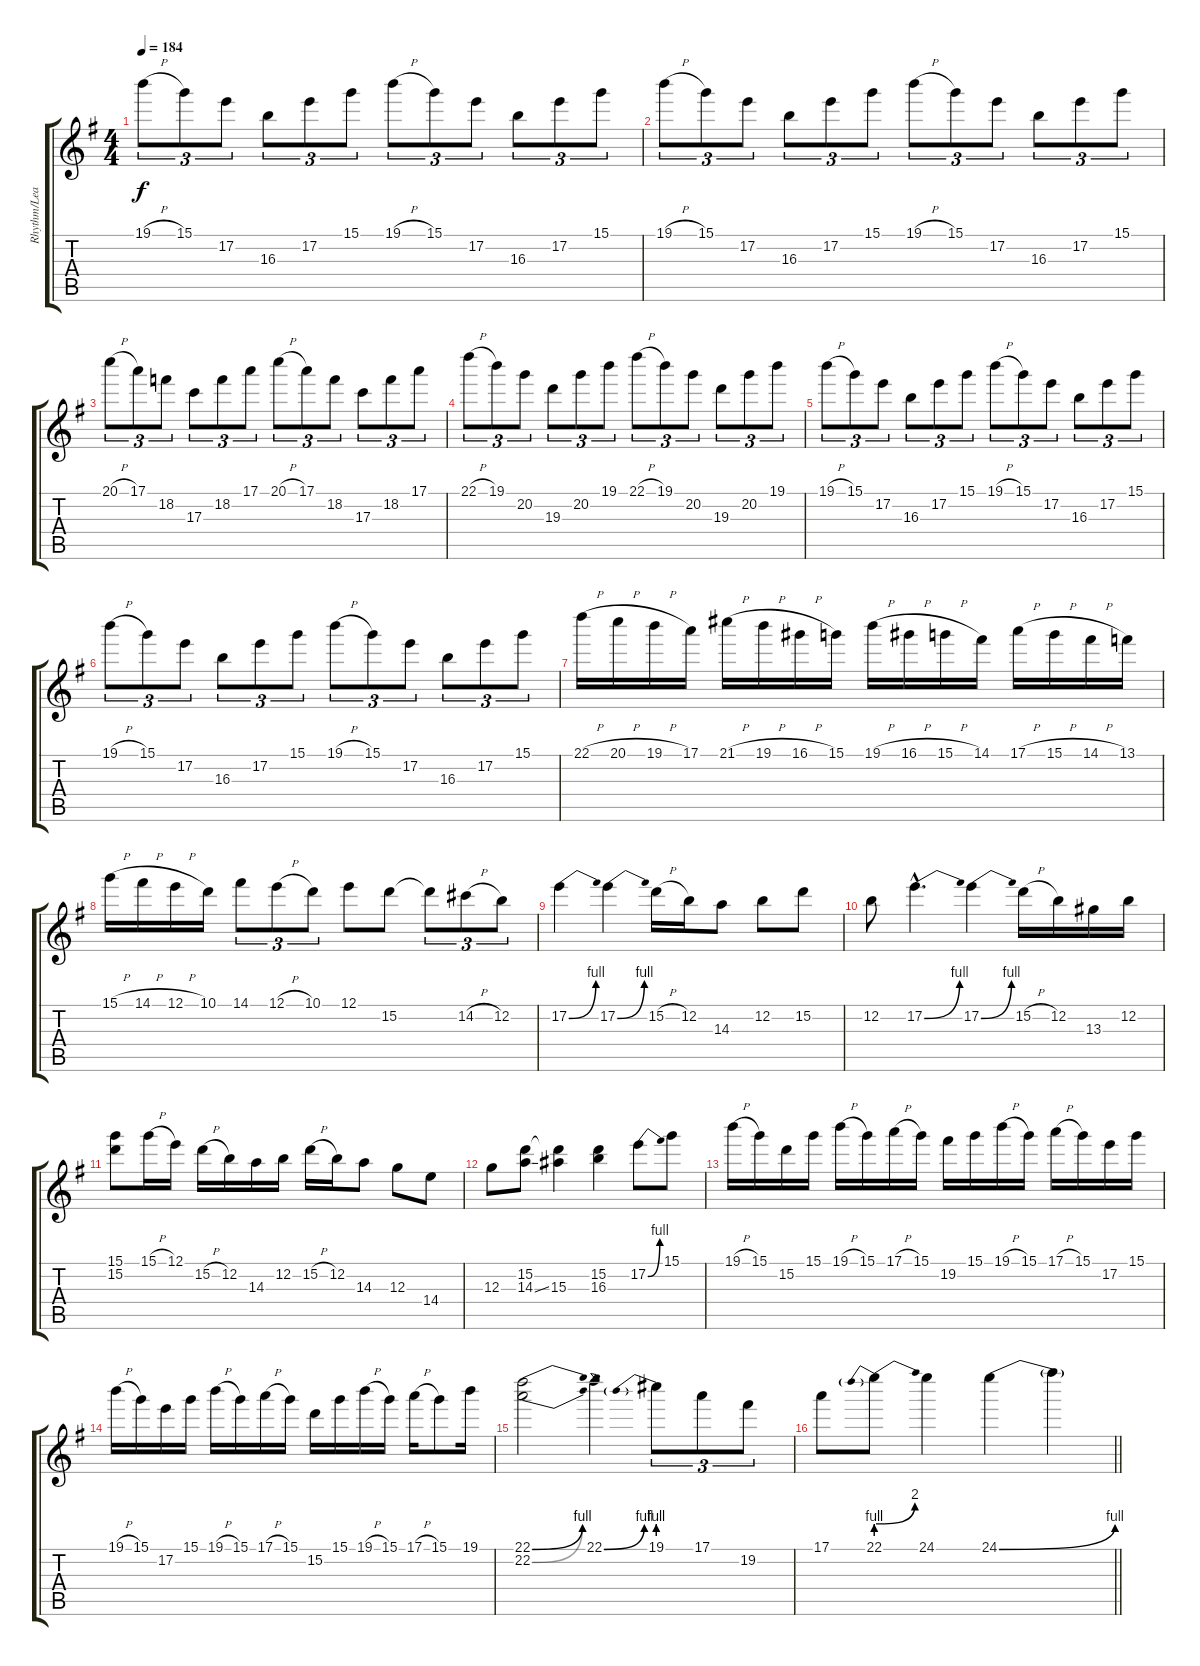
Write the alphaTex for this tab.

\track ("Rhythm/Lead" "Rhythm/Lea") {instrument overdrivenguitar}
\staff {score tabs}
\tuning (E4 B3 G3 D3 A2 E2) {hide}
\ts (4 4)
\tempo 184
\clef g2
\ks eminor
19.1{h}.8{tu (3 2) dy f} 15.1.8{tu (3 2)} 17.2.8{tu (3 2)} 16.3.8{tu (3 2)} 17.2.8{tu (3 2)} 15.1.8{tu (3 2)} 19.1{h}.8{tu (3 2)} 15.1.8{tu (3 2)} 17.2.8{tu (3 2)} 16.3.8{tu (3 2)} 17.2.8{tu (3 2)} 15.1.8{tu (3 2)} |
19.1{h}.8{tu (3 2)} 15.1.8{tu (3 2)} 17.2.8{tu (3 2)} 16.3.8{tu (3 2)} 17.2.8{tu (3 2)} 15.1.8{tu (3 2)} 19.1{h}.8{tu (3 2)} 15.1.8{tu (3 2)} 17.2.8{tu (3 2)} 16.3.8{tu (3 2)} 17.2.8{tu (3 2)} 15.1.8{tu (3 2)} |
20.1{h}.8{tu (3 2)} 17.1.8{tu (3 2)} 18.2.8{tu (3 2)} 17.3.8{tu (3 2)} 18.2.8{tu (3 2)} 17.1.8{tu (3 2)} 20.1{h}.8{tu (3 2)} 17.1.8{tu (3 2)} 18.2.8{tu (3 2)} 17.3.8{tu (3 2)} 18.2.8{tu (3 2)} 17.1.8{tu (3 2)} |
22.1{h}.8{tu (3 2)} 19.1.8{tu (3 2)} 20.2.8{tu (3 2)} 19.3.8{tu (3 2)} 20.2.8{tu (3 2)} 19.1.8{tu (3 2)} 22.1{h}.8{tu (3 2)} 19.1.8{tu (3 2)} 20.2.8{tu (3 2)} 19.3.8{tu (3 2)} 20.2.8{tu (3 2)} 19.1.8{tu (3 2)} |
19.1{h}.8{tu (3 2)} 15.1.8{tu (3 2)} 17.2.8{tu (3 2)} 16.3.8{tu (3 2)} 17.2.8{tu (3 2)} 15.1.8{tu (3 2)} 19.1{h}.8{tu (3 2)} 15.1.8{tu (3 2)} 17.2.8{tu (3 2)} 16.3.8{tu (3 2)} 17.2.8{tu (3 2)} 15.1.8{tu (3 2)} |
19.1{h}.8{tu (3 2)} 15.1.8{tu (3 2)} 17.2.8{tu (3 2)} 16.3.8{tu (3 2)} 17.2.8{tu (3 2)} 15.1.8{tu (3 2)} 19.1{h}.8{tu (3 2)} 15.1.8{tu (3 2)} 17.2.8{tu (3 2)} 16.3.8{tu (3 2)} 17.2.8{tu (3 2)} 15.1.8{tu (3 2)} |
22.1{h}.16 20.1{h}.16 19.1{h}.16 17.1.16 21.1{h}.16 19.1{h}.16 16.1{h}.16 15.1.16 19.1{h}.16 16.1{h}.16 15.1{h}.16 14.1.16 17.1{h}.16 15.1{h}.16 14.1{h}.16 13.1.16 |
15.1{h}.16 14.1{h}.16 12.1{h}.16 10.1.16 14.1.8{tu (3 2)} 12.1{h}.8{tu (3 2)} 10.1.8{tu (3 2)} 12.1.8 15.2.8 15.2{t}.8{tu (3 2)} 14.2{h}.8{tu (3 2)} 12.2.8{tu (3 2)} |
17.2{be (bend 0 0 60 4)}.4 17.2{be (bend 0 0 60 4)}.4 15.2{h}.16 12.2.16 14.3.8 12.2.8 15.2.8 |
12.2.8 17.2{be (bend 0 0 60 4) hac}.4{d} 17.2{be (bend 0 0 60 4)}.4 15.2{h}.16 12.2.16 13.3.16 12.2.16 |
(15.1 15.2).8 15.1{h}.16 12.1.16 15.2{h}.16 12.2.16 14.3.16 12.2.16 15.2{h}.16 12.2.16 14.3.8 12.3.8 14.4.8 |
12.3.8 (15.2 14.3{ss}).8 (15.2{t} 15.3).4 (15.2 16.3).4 17.2{be (bend 0 0 60 4)}.8 15.1.8 |
19.1{h}.16 15.1.16 15.2.16 15.1.16 19.1{h}.16 15.1.16 17.1{h}.16 15.1.16 19.2.16 15.1.16 19.1{h}.16 15.1.16 17.1{h}.16 15.1.16 17.2.16 15.1.16 |
19.1{h}.16 15.1.16 17.2.16 15.1.16 19.1{h}.16 15.1.16 17.1{h}.16 15.1.16 15.2.16 15.1.16 19.1{h}.16 15.1.16 17.1{h}.16 15.1.8 19.1.16 |
(22.1{be (bend 0 0 60 4)} 22.2{be (bend 0 0 60 4)}).2 22.1{be (bend 0 0 60 4)}.4 19.1{be (prebend 0 4 60 4)}.8{tu (3 2)} 17.1.8{tu (3 2)} 19.2.8{tu (3 2)} |
\barLineRight lightlight
17.1.8 22.1{be (prebendbend 0 4 60 8)}.8 24.1.4 24.1{be (bend 0 0 60 4)}.4 24.1{t}.4
